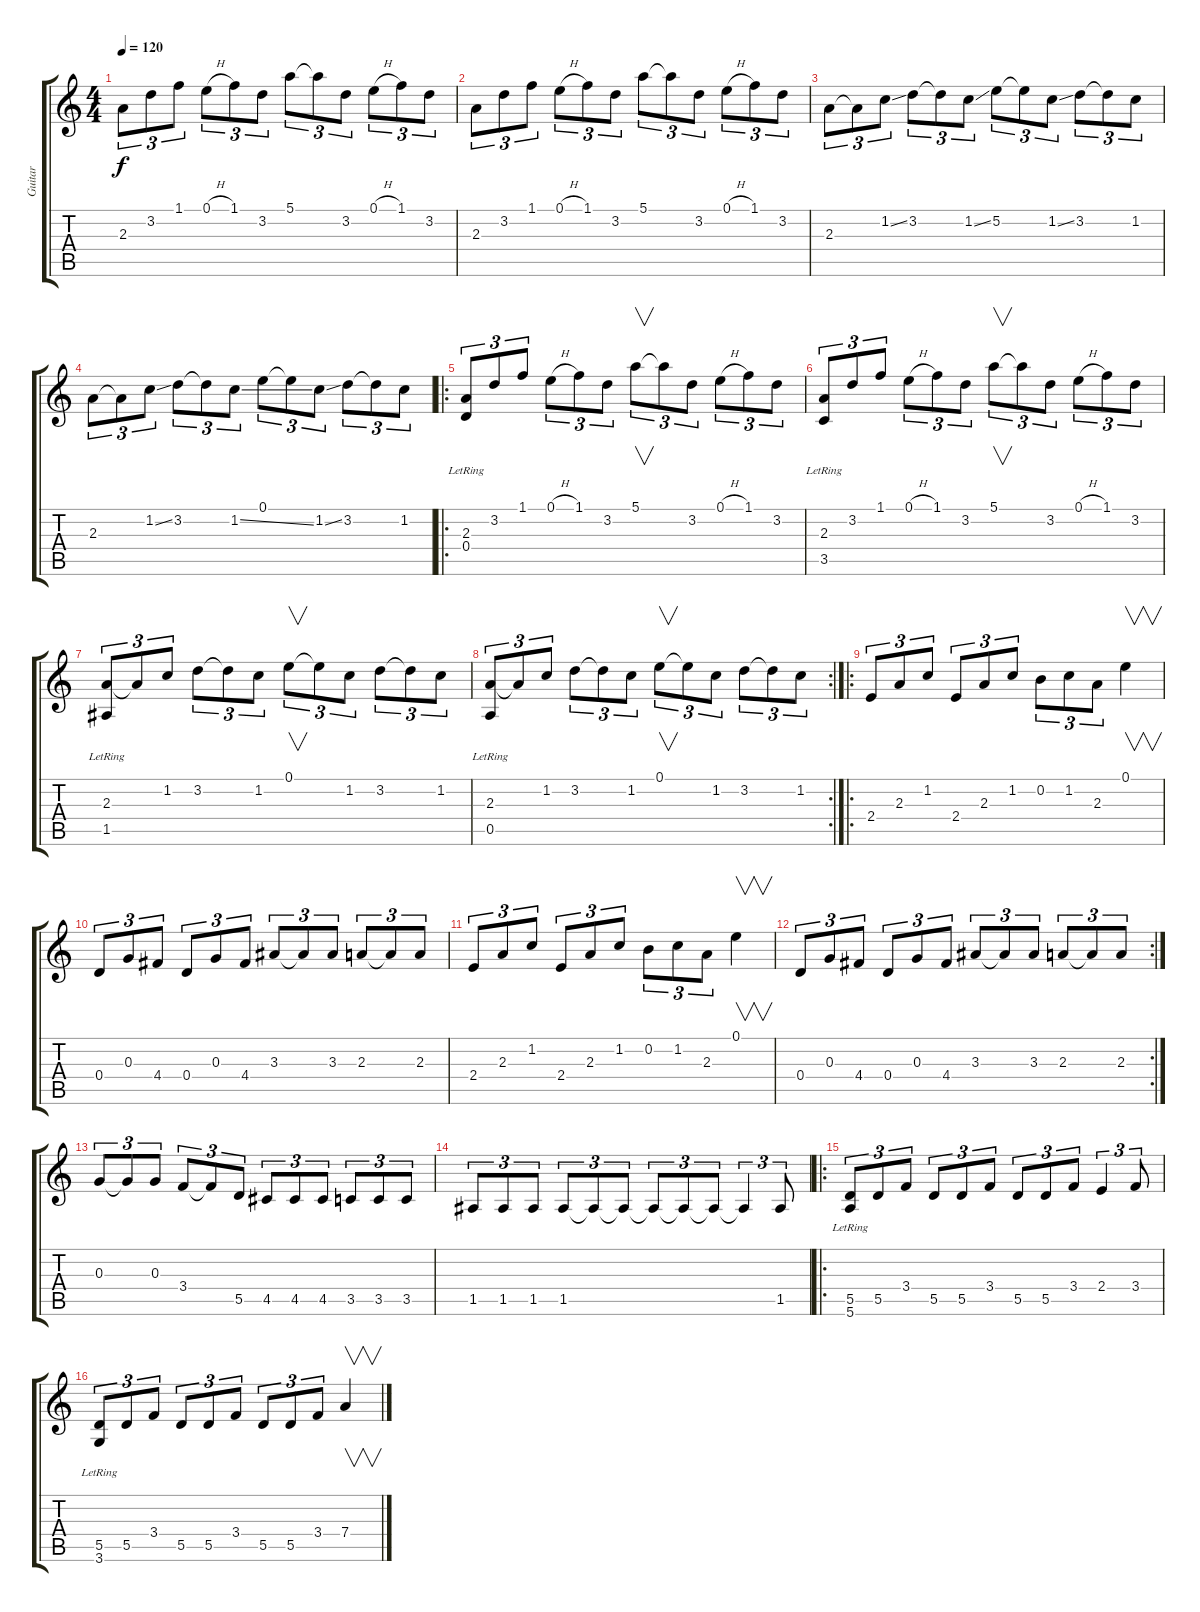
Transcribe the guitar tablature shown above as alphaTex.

\track ("Guitar" "Guitar") {instrument overdrivenguitar}
\staff {score tabs}
\tuning (E4 B3 G3 D3 A2 E2) {hide}
\ts (4 4)
\tempo 120
\clef g2
\ks c
2.3.8{tu (3 2) dy f instrument overdrivenguitar} 3.2.8{tu (3 2)} 1.1.8{tu (3 2)} 0.1{h}.8{tu (3 2)} 1.1.8{tu (3 2)} 3.2.8{tu (3 2)} 5.1.8{tu (3 2)} 5.1{t}.8{tu (3 2)} 3.2.8{tu (3 2)} 0.1{h}.8{tu (3 2)} 1.1.8{tu (3 2)} 3.2.8{tu (3 2)} |
2.3.8{tu (3 2)} 3.2.8{tu (3 2)} 1.1.8{tu (3 2)} 0.1{h}.8{tu (3 2)} 1.1.8{tu (3 2)} 3.2.8{tu (3 2)} 5.1.8{tu (3 2)} 5.1{t}.8{tu (3 2)} 3.2.8{tu (3 2)} 0.1{h}.8{tu (3 2)} 1.1.8{tu (3 2)} 3.2.8{tu (3 2)} |
2.3.8{tu (3 2)} 2.3{t}.8{tu (3 2)} 1.2{ss}.8{tu (3 2)} 3.2.8{tu (3 2)} 3.2{t}.8{tu (3 2)} 1.2{ss}.8{tu (3 2)} 5.2.8{tu (3 2)} 5.2{t}.8{tu (3 2)} 1.2{ss}.8{tu (3 2)} 3.2.8{tu (3 2)} 3.2{t}.8{tu (3 2)} 1.2.8{tu (3 2)} |
2.3.8{tu (3 2)} 2.3{t}.8{tu (3 2)} 1.2{ss}.8{tu (3 2)} 3.2.8{tu (3 2)} 3.2{t}.8{tu (3 2)} 1.2{ss}.8{tu (3 2)} 0.1.8{tu (3 2)} 0.1{t}.8{tu (3 2)} 1.2{ss}.8{tu (3 2)} 3.2.8{tu (3 2)} 3.2{t}.8{tu (3 2)} 1.2.8{tu (3 2)} |
\ro
(2.3 0.4{lr}).8{tu (3 2)} 3.2.8{tu (3 2)} 1.1.8{tu (3 2)} 0.1{h}.8{tu (3 2)} 1.1.8{tu (3 2)} 3.2.8{tu (3 2)} 5.1.8{v tu (3 2)} 5.1{t}.8{tu (3 2)} 3.2.8{tu (3 2)} 0.1{h}.8{tu (3 2)} 1.1.8{tu (3 2)} 3.2.8{tu (3 2)} |
(2.3 3.5{lr}).8{tu (3 2)} 3.2.8{tu (3 2)} 1.1.8{tu (3 2)} 0.1{h}.8{tu (3 2)} 1.1.8{tu (3 2)} 3.2.8{tu (3 2)} 5.1.8{v tu (3 2)} 5.1{t}.8{tu (3 2)} 3.2.8{tu (3 2)} 0.1{h}.8{tu (3 2)} 1.1.8{tu (3 2)} 3.2.8{tu (3 2)} |
(2.3 1.5{lr}).8{tu (3 2)} 2.3{t}.8{tu (3 2)} 1.2.8{tu (3 2)} 3.2.8{tu (3 2)} 3.2{t}.8{tu (3 2)} 1.2.8{tu (3 2)} 0.1.8{v tu (3 2)} 0.1{t}.8{tu (3 2)} 1.2.8{tu (3 2)} 3.2.8{tu (3 2)} 3.2{t}.8{tu (3 2)} 1.2.8{tu (3 2)} |
\rc 2
(2.3 0.5{lr}).8{tu (3 2)} 2.3{t}.8{tu (3 2)} 1.2.8{tu (3 2)} 3.2.8{tu (3 2)} 3.2{t}.8{tu (3 2)} 1.2.8{tu (3 2)} 0.1.8{v tu (3 2)} 0.1{t}.8{tu (3 2)} 1.2.8{tu (3 2)} 3.2.8{tu (3 2)} 3.2{t}.8{tu (3 2)} 1.2.8{tu (3 2)} |
\ro
2.4.8{tu (3 2)} 2.3.8{tu (3 2)} 1.2.8{tu (3 2)} 2.4.8{tu (3 2)} 2.3.8{tu (3 2)} 1.2.8{tu (3 2)} 0.2.8{tu (3 2)} 1.2.8{tu (3 2)} 2.3.8{tu (3 2)} 0.1.4{v} |
0.4.8{tu (3 2)} 0.3.8{tu (3 2)} 4.4.8{tu (3 2)} 0.4.8{tu (3 2)} 0.3.8{tu (3 2)} 4.4.8{tu (3 2)} 3.3.8{tu (3 2)} 3.3{t}.8{tu (3 2)} 3.3.8{tu (3 2)} 2.3.8{tu (3 2)} 2.3{t}.8{tu (3 2)} 2.3.8{tu (3 2)} |
2.4.8{tu (3 2)} 2.3.8{tu (3 2)} 1.2.8{tu (3 2)} 2.4.8{tu (3 2)} 2.3.8{tu (3 2)} 1.2.8{tu (3 2)} 0.2.8{tu (3 2)} 1.2.8{tu (3 2)} 2.3.8{tu (3 2)} 0.1.4{v} |
\rc 2
0.4.8{tu (3 2)} 0.3.8{tu (3 2)} 4.4.8{tu (3 2)} 0.4.8{tu (3 2)} 0.3.8{tu (3 2)} 4.4.8{tu (3 2)} 3.3.8{tu (3 2)} 3.3{t}.8{tu (3 2)} 3.3.8{tu (3 2)} 2.3.8{tu (3 2)} 2.3{t}.8{tu (3 2)} 2.3.8{tu (3 2)} |
0.3.8{tu (3 2)} 0.3{t}.8{tu (3 2)} 0.3.8{tu (3 2)} 3.4.8{tu (3 2)} 3.4{t}.8{tu (3 2)} 5.5.8{tu (3 2)} 4.5.8{tu (3 2)} 4.5.8{tu (3 2)} 4.5.8{tu (3 2)} 3.5.8{tu (3 2)} 3.5.8{tu (3 2)} 3.5.8{tu (3 2)} |
1.5.8{tu (3 2)} 1.5.8{tu (3 2)} 1.5.8{tu (3 2)} 1.5.8{tu (3 2)} 1.5{t}.8{tu (3 2)} 1.5{t}.8{tu (3 2)} 1.5{t}.8{tu (3 2)} 1.5{t}.8{tu (3 2)} 1.5{t}.8{tu (3 2)} 1.5{t}.4{tu (3 2)} 1.5.8{tu (3 2)} |
\ro
(5.5 5.6{lr}).8{tu (3 2)} 5.5.8{tu (3 2)} 3.4.8{tu (3 2)} 5.5.8{tu (3 2)} 5.5.8{tu (3 2)} 3.4.8{tu (3 2)} 5.5.8{tu (3 2)} 5.5.8{tu (3 2)} 3.4.8{tu (3 2)} 2.4.4{tu (3 2)} 3.4.8{tu (3 2)} |
(5.5 3.6{lr}).8{tu (3 2)} 5.5.8{tu (3 2)} 3.4.8{tu (3 2)} 5.5.8{tu (3 2)} 5.5.8{tu (3 2)} 3.4.8{tu (3 2)} 5.5.8{tu (3 2)} 5.5.8{tu (3 2)} 3.4.8{tu (3 2)} 7.4.4{v}
